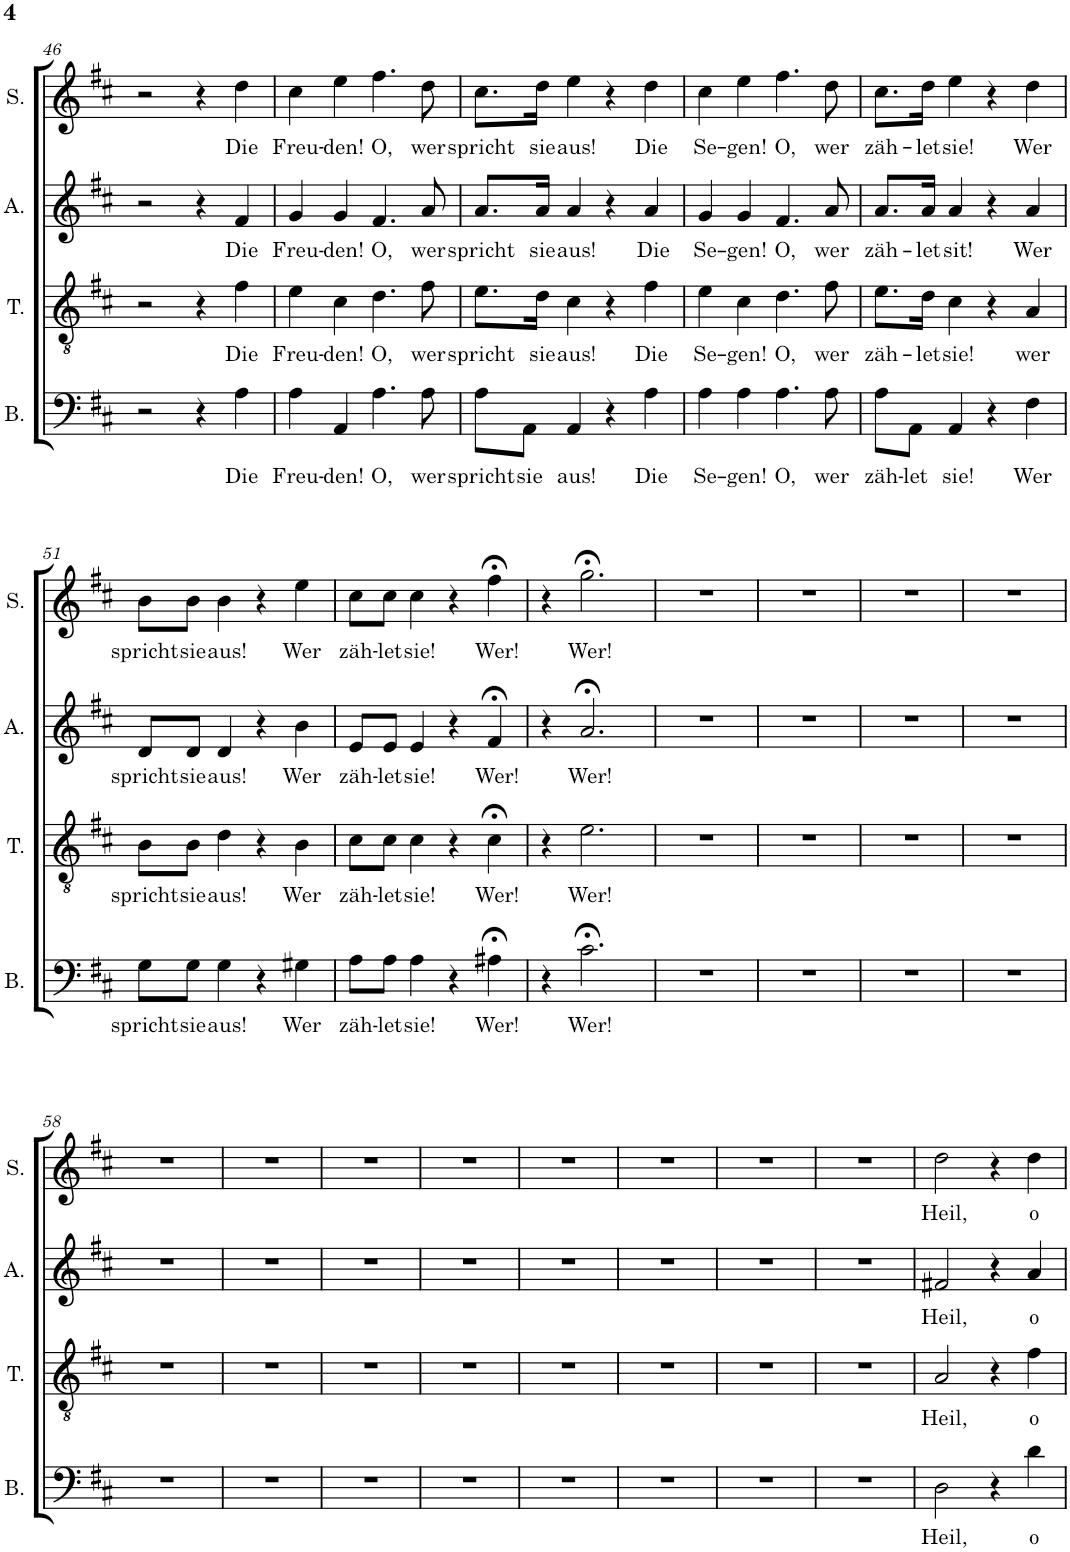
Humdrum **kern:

**kern	**text	**kern	**text	**kern	**text	**kern	**text
*part4	*part4	*part3	*part3	*part2	*part2	*part1	*part1
*staff4	*staff4	*staff3	*staff3	*staff2	*staff2	*staff1	*staff1
*I"Bass	*	*I"Tenor	*	*I"Alto	*	*I"Soprano	*
*I'B.	*	*I'T.	*	*I'A.	*	*I'S.	*
!!LO:PB:g=z
*clefF4	*	*clefGv2	*	*clefG2	*	*clefG2	*
*k[f#c#]	*	*k[f#c#]	*	*k[f#c#]	*	*k[f#c#]	*
*M4/4	*	*M4/4	*	*M4/4	*	*M4/4	*
*met(c)	*	*met(c)	*	*met(c)	*	*met(c)	*
=46	=46	=46	=46	=46	=46	=46	=46
2r	.	2r	.	2r	.	2r	.
4r	.	4r	.	4r	.	4r	.
!	!LO:LY:b	!	!LO:LY:b	!	!LO:LY:b	!	!LO:LY:b
4A\	Die	4f#\	Die	4f#/	Die	4dd\	Die
=47	=47	=47	=47	=47	=47	=47	=47
!	!LO:LY:b	!	!LO:LY:b	!	!LO:LY:b	!	!LO:LY:b
4A\	Freu-	4e\	Freu-	4g/	Freu-	4cc#\	Freu-
!	!LO:LY:b	!	!LO:LY:b	!	!LO:LY:b	!	!LO:LY:b
4AA/	-den!	4c#\	-den!	4g/	-den!	4ee\	-den!
!	!LO:LY:b	!	!LO:LY:b	!	!LO:LY:b	!	!LO:LY:b
4.A\	O,	4.d\	O,	4.f#/	O,	4.ff#\	O,
!	!LO:LY:b	!	!LO:LY:b	!	!LO:LY:b	!	!LO:LY:b
8A\	wer	8f#\	wer	8a/	wer	8dd\	wer
=48	=48	=48	=48	=48	=48	=48	=48
!	!LO:LY:b	!	!LO:LY:b	!	!LO:LY:b	!	!LO:LY:b
8A\L	spricht	8.e\L	spricht	8.a/L	spricht	8.cc#\L	spricht
!	!LO:LY:b	!	!	!	!	!	!
8AA\J	sie	.	.	.	.	.	.
!	!	!	!LO:LY:b	!	!LO:LY:b	!	!LO:LY:b
.	.	16d\Jk	sie	16a/Jk	sie	16dd\Jk	sie
!	!LO:LY:b	!	!LO:LY:b	!	!LO:LY:b	!	!LO:LY:b
4AA/	aus!	4c#\	aus!	4a/	aus!	4ee\	aus!
4r	.	4r	.	4r	.	4r	.
!	!LO:LY:b	!	!LO:LY:b	!	!LO:LY:b	!	!LO:LY:b
4A\	Die	4f#\	Die	4a/	Die	4dd\	Die
=49	=49	=49	=49	=49	=49	=49	=49
!	!LO:LY:b	!	!LO:LY:b	!	!LO:LY:b	!	!LO:LY:b
4A\	Se-	4e\	Se-	4g/	Se-	4cc#\	Se-
!	!LO:LY:b	!	!LO:LY:b	!	!LO:LY:b	!	!LO:LY:b
4A\	-gen!	4c#\	-gen!	4g/	-gen!	4ee\	-gen!
!	!LO:LY:b	!	!LO:LY:b	!	!LO:LY:b	!	!LO:LY:b
4.A\	O,	4.d\	O,	4.f#/	O,	4.ff#\	O,
!	!LO:LY:b	!	!LO:LY:b	!	!LO:LY:b	!	!LO:LY:b
8A\	wer	8f#\	wer	8a/	wer	8dd\	wer
=50	=50	=50	=50	=50	=50	=50	=50
!	!LO:LY:b	!	!LO:LY:b	!	!LO:LY:b	!	!LO:LY:b
8A\L	zäh-	8.e\L	zäh-	8.a/L	zäh-	8.cc#\L	zäh-
!	!LO:LY:b	!	!	!	!	!	!
8AA\J	-let	.	.	.	.	.	.
!	!	!	!LO:LY:b	!	!LO:LY:b	!	!LO:LY:b
.	.	16d\Jk	-let	16a/Jk	-let	16dd\Jk	-let
!	!LO:LY:b	!	!LO:LY:b	!	!LO:LY:b	!	!LO:LY:b
4AA/	sie!	4c#\	sie!	4a/	sit!	4ee\	sie!
4r	.	4r	.	4r	.	4r	.
!	!LO:LY:b	!	!LO:LY:b	!	!LO:LY:b	!	!LO:LY:b
4F#\	Wer	4A/	wer	4a/	Wer	4dd\	Wer
!!LO:LB:g=z
=51	=51	=51	=51	=51	=51	=51	=51
!	!LO:LY:b	!	!LO:LY:b	!	!LO:LY:b	!	!LO:LY:b
8G\L	spricht	8B\L	spricht	8d/L	spricht	8b\L	spricht
!	!LO:LY:b	!	!LO:LY:b	!	!LO:LY:b	!	!LO:LY:b
8G\J	sie	8B\J	sie	8d/J	sie	8b\J	sie
!	!LO:LY:b	!	!LO:LY:b	!	!LO:LY:b	!	!LO:LY:b
4G\	aus!	4d\	aus!	4d/	aus!	4b\	aus!
4r	.	4r	.	4r	.	4r	.
!	!LO:LY:b	!	!LO:LY:b	!	!LO:LY:b	!	!LO:LY:b
4G#X\	Wer	4B\	Wer	4b\	Wer	4ee\	Wer
=52	=52	=52	=52	=52	=52	=52	=52
!	!LO:LY:b	!	!LO:LY:b	!	!LO:LY:b	!	!LO:LY:b
8A\L	zäh-	8c#\L	zäh-	8e/L	zäh-	8cc#\L	zäh-
!	!LO:LY:b	!	!LO:LY:b	!	!LO:LY:b	!	!LO:LY:b
8A\J	-let	8c#\J	-let	8e/J	-let	8cc#\J	-let
!	!LO:LY:b	!	!LO:LY:b	!	!LO:LY:b	!	!LO:LY:b
4A\	sie!	4c#\	sie!	4e/	sie!	4cc#\	sie!
4r	.	4r	.	4r	.	4r	.
!	!LO:LY:b	!	!LO:LY:b	!	!LO:LY:b	!	!LO:LY:b
4A#X;<\	Wer!	4c#;<\	Wer!	4f#;</	Wer!	4ff#;<\	Wer!
=53	=53	=53	=53	=53	=53	=53	=53
4r	.	4r	.	4r	.	4r	.
!	!LO:LY:b	!	!LO:LY:b	!	!LO:LY:b	!	!LO:LY:b
2.c#;<\	Wer!	2.e\	Wer!	2.a;</	Wer!	2.gg;<\	Wer!
=54	=54	=54	=54	=54	=54	=54	=54
1r	.	1r	.	1r	.	1r	.
=55	=55	=55	=55	=55	=55	=55	=55
1r	.	1r	.	1r	.	1r	.
=56	=56	=56	=56	=56	=56	=56	=56
1r	.	1r	.	1r	.	1r	.
=57	=57	=57	=57	=57	=57	=57	=57
1r	.	1r	.	1r	.	1r	.
!!LO:LB:g=z
=58	=58	=58	=58	=58	=58	=58	=58
1r	.	1r	.	1r	.	1r	.
=59	=59	=59	=59	=59	=59	=59	=59
1r	.	1r	.	1r	.	1r	.
=60	=60	=60	=60	=60	=60	=60	=60
1r	.	1r	.	1r	.	1r	.
=61	=61	=61	=61	=61	=61	=61	=61
1r	.	1r	.	1r	.	1r	.
=62	=62	=62	=62	=62	=62	=62	=62
1r	.	1r	.	1r	.	1r	.
=63	=63	=63	=63	=63	=63	=63	=63
1r	.	1r	.	1r	.	1r	.
=64	=64	=64	=64	=64	=64	=64	=64
1r	.	1r	.	1r	.	1r	.
=65	=65	=65	=65	=65	=65	=65	=65
1r	.	1r	.	1r	.	1r	.
=66	=66	=66	=66	=66	=66	=66	=66
!	!LO:LY:b	!	!LO:LY:b	!	!LO:LY:b	!	!LO:LY:b
2D\	Heil,	2A/	Heil,	2f#X/	Heil,	2dd\	Heil,
4r	.	4r	.	4r	.	4r	.
!	!LO:LY:b	!	!LO:LY:b	!	!LO:LY:b	!	!LO:LY:b
4d\	o	4f#\	o	4a/	o	4dd\	o
=	=	=	=	=	=	=	=
*-	*-	*-	*-	*-	*-	*-	*-
